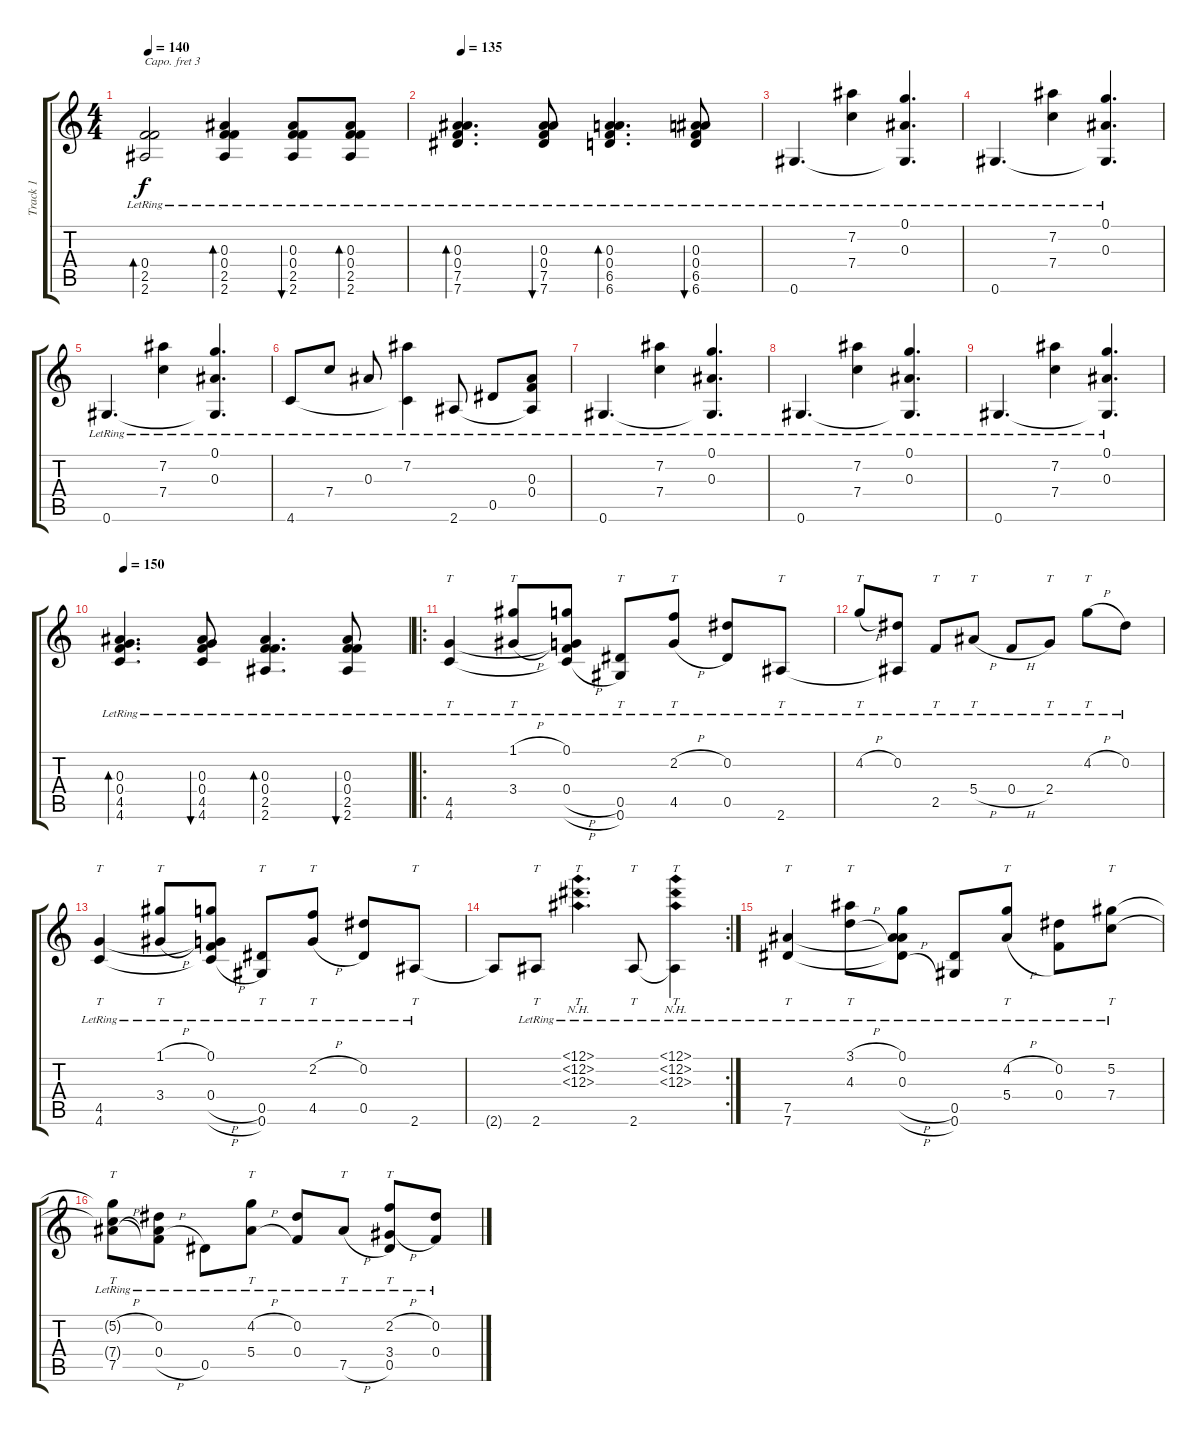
\track ("Track 1" "Track 1") {instrument acousticguitarsteel}
\staff {score tabs}
\capo 3
\tuning (E4 C4 G3 D3 C3 F2) {hide}
\ts (4 4)
\tempo 140
\clef g2
\ks c
(0.4{lr} 2.5{lr} 2.6{lr}).2{bd 60 dy f} (0.3{lr} 0.4{lr} 2.5{lr} 2.6{lr}).4{bd 60} (0.3{lr} 0.4{lr} 2.5{lr} 2.6{lr}).8{bu 60} (0.3{lr} 0.4{lr} 2.5{lr} 2.6{lr}).8{bd 60} |
\tempo 135
(0.3{lr} 0.4{lr} 7.5{lr} 7.6{lr}).4{d bd 60} (0.3{lr} 0.4{lr} 7.5{lr} 7.6{lr}).8{bu 60} (0.3{lr} 0.4{lr} 6.5{lr} 6.6{lr}).4{d bd 60} (0.3{lr} 0.4{lr} 6.5{lr} 6.6{lr}).8{bu 60} |
0.6{lr}.4{d} (7.2{lr} 7.4{lr}).4 (0.1{lr} 0.3{lr} 0.6{t}).4{d} |
0.6{lr}.4{d} (7.2{lr} 7.4{lr}).4 (0.1{lr} 0.3{lr} 0.6{t}).4{d} |
0.6{lr}.4{d} (7.2{lr} 7.4{lr}).4 (0.1{lr} 0.3{lr} 0.6{t}).4{d} |
4.6{lr}.8 7.4{lr}.8 0.3{lr}.8 (7.2{lr} 4.6{t}).4 2.6{lr}.8 0.5{lr}.8 (0.3{lr} 0.4{lr} 2.6{t}).8 |
0.6{lr}.4{d} (7.2{lr} 7.4{lr}).4 (0.1{lr} 0.3{lr} 0.6{t}).4{d} |
0.6{lr}.4{d} (7.2{lr} 7.4{lr}).4 (0.1{lr} 0.3{lr} 0.6{t}).4{d} |
0.6{lr}.4{d} (7.2{lr} 7.4{lr}).4 (0.1{lr} 0.3{lr} 0.6{t}).4{d} |
\tempo 150
(0.3{lr} 0.4{lr} 4.5{lr} 4.6{lr}).4{d bd 60} (0.3{lr} 0.4{lr} 4.5{lr} 4.6{lr}).8{bu 60} (0.3{lr} 0.4{lr} 2.5{lr} 2.6{lr}).4{d bd 60} (0.3{lr} 0.4{lr} 2.5{lr} 2.6{lr}).8{bu 60} |
\ro
(4.5{lr} 4.6{lr}).4{tt} (1.1{h lr} 3.4{h lr}).8{tt} (0.1{lr} 0.4{lr} 4.5{h t} 4.6{h t}).8 (0.5{lr} 0.6{lr}).8{tt} (2.2{h lr} 4.5{h lr}).8{tt} (0.2{lr} 0.5{lr}).8 2.6{lr}.8{tt} |
4.2{h lr}.8{tt} (0.2{lr} 2.6{t}).8 2.5{lr}.8{tt} 5.4{h lr}.8{tt} 0.4{h lr}.8 2.4{lr}.8{tt} 4.2{h lr}.8{tt} 0.2{lr}.8 |
(4.5{lr} 4.6{lr}).4{tt} (1.1{h lr} 3.4{h lr}).8{tt} (0.1{lr} 0.4{lr} 4.5{h t} 4.6{h t}).8 (0.5{lr} 0.6{lr}).8{tt} (2.2{h lr} 4.5{h lr}).8{tt} (0.2{lr} 0.5{lr}).8 2.6{lr}.8{tt} |
\rc 2
2.6{t}.8 2.6{lr}.8{tt} (12.1{nh lr} 12.2{nh lr} 12.3{nh lr}).4{tt d} 2.6{lr}.8{tt} (12.1{nh lr} 12.2{nh lr} 12.3{nh lr} 2.6{t}).4{tt} |
(7.5{lr} 7.6{lr}).4{tt} (3.1{h lr} 4.3{h lr}).8{tt} (0.1{lr} 0.3{lr} 7.5{h t} 7.6{h t}).8 (0.5{lr} 0.6{lr}).8 (4.2{h lr} 5.4{h lr}).8{tt} (0.2{lr} 0.4{lr}).8 (5.2{lr} 7.4{lr}).8{tt} |
(5.2{h t} 7.4{h t} 7.5{lr}).8{tt} (0.2{lr} 0.4{lr} 7.5{h t}).8 0.5{lr}.8 (4.2{h lr} 5.4{h lr}).8{tt} (0.2{lr} 0.4{lr}).8 7.5{h lr}.8{tt} (2.2{h lr} 3.4{h lr} 0.5{lr}).8{tt} (0.2{lr} 0.4{lr}).8
